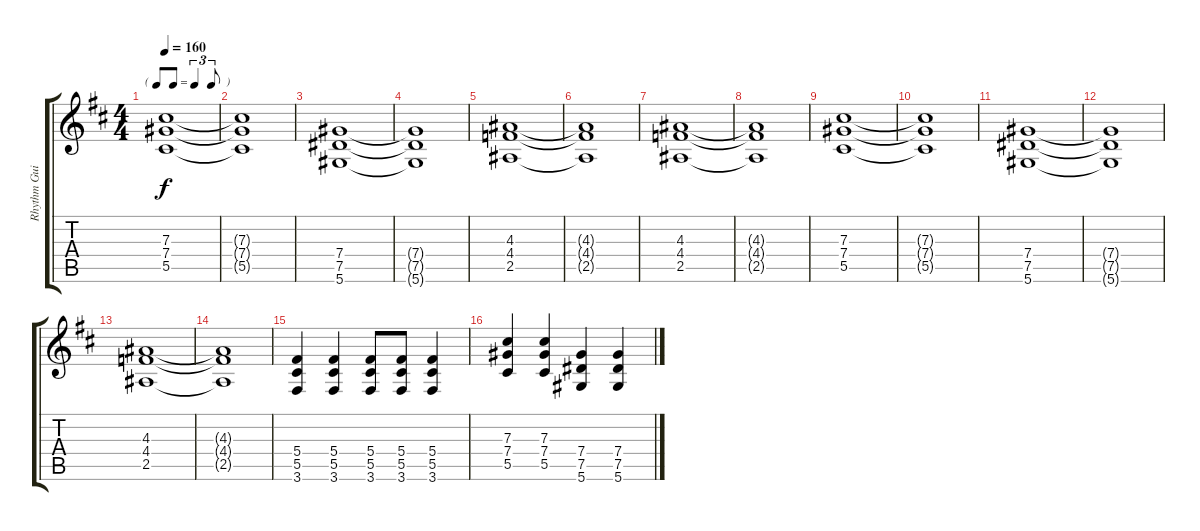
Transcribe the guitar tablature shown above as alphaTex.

\track ("Rhythm Guitar 2" "Rhythm Gui") {instrument overdrivenguitar}
\staff {score tabs}
\tuning (Eb4 Bb3 Gb3 Db3 Ab2 Eb2) {hide}
\ts (4 4)
\tf triplet8th
\tempo 160
\clef g2
\ks d
(7.3 7.4 5.5).1{dy f} |
(7.3{t} 7.4{t} 5.5{t}).1 |
(7.4 7.5 5.6).1 |
(7.4{t} 7.5{t} 5.6{t}).1 |
(4.3 4.4 2.5).1 |
(4.3{t} 4.4{t} 2.5{t}).1 |
(4.3 4.4 2.5).1 |
(4.3{t} 4.4{t} 2.5{t}).1 |
(7.3 7.4 5.5).1 |
(7.3{t} 7.4{t} 5.5{t}).1 |
(7.4 7.5 5.6).1 |
(7.4{t} 7.5{t} 5.6{t}).1 |
(4.3 4.4 2.5).1 |
(4.3{t} 4.4{t} 2.5{t}).1 |
(5.4 5.5 3.6).4 (5.4 5.5 3.6).4 (5.4 5.5 3.6).8 (5.4 5.5 3.6).8 (5.4 5.5 3.6).4 |
(7.3 7.4 5.5).4 (7.3 7.4 5.5).4 (7.4 7.5 5.6).4 (7.4 7.5 5.6).4
